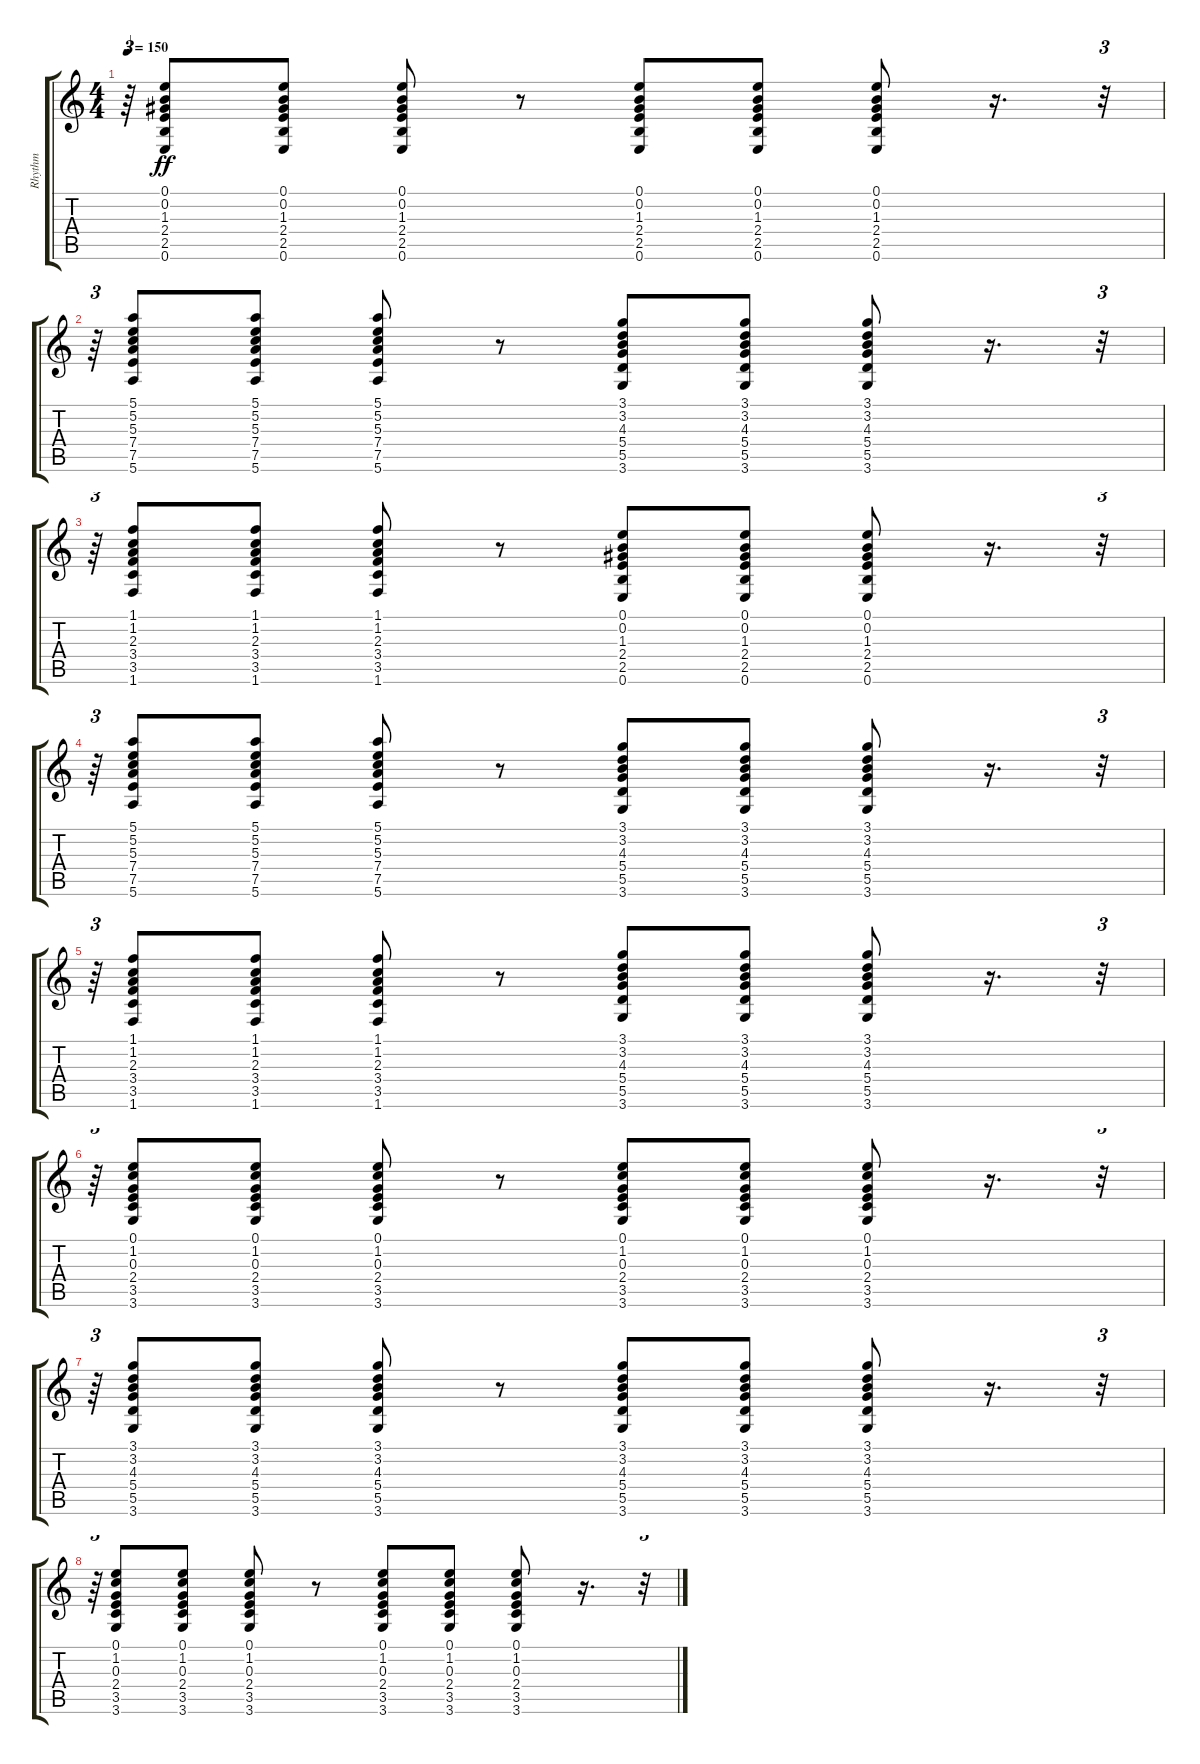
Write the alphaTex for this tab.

\track ("Rhythm" "Rhythm") {instrument electricguitarjazz}
\staff {score tabs}
\tuning (E4 B3 G3 D3 A2 E2) {hide}
\ts (4 4)
\tempo 150
\clef g2
\ks c
r.64{tu (3 2) dy f} (0.1 0.2 1.3 2.4 2.5 0.6).8{dy ff} (0.1 0.2 1.3 2.4 2.5 0.6).8 (0.1 0.2 1.3 2.4 2.5 0.6).8 r.8 (0.1 0.2 1.3 2.4 2.5 0.6).8 (0.1 0.2 1.3 2.4 2.5 0.6).8 (0.1 0.2 1.3 2.4 2.5 0.6).8 r.16{d} r.32{tu (3 2)} |
r.64{tu (3 2)} (5.1 5.2 5.3 7.4 7.5 5.6).8 (5.1 5.2 5.3 7.4 7.5 5.6).8 (5.1 5.2 5.3 7.4 7.5 5.6).8 r.8 (3.1 3.2 4.3 5.4 5.5 3.6).8 (3.1 3.2 4.3 5.4 5.5 3.6).8 (3.1 3.2 4.3 5.4 5.5 3.6).8 r.16{d} r.32{tu (3 2)} |
r.64{tu (3 2)} (1.1 1.2 2.3 3.4 3.5 1.6).8 (1.1 1.2 2.3 3.4 3.5 1.6).8 (1.1 1.2 2.3 3.4 3.5 1.6).8 r.8 (0.1 0.2 1.3 2.4 2.5 0.6).8 (0.1 0.2 1.3 2.4 2.5 0.6).8 (0.1 0.2 1.3 2.4 2.5 0.6).8 r.16{d} r.32{tu (3 2)} |
r.64{tu (3 2)} (5.1 5.2 5.3 7.4 7.5 5.6).8 (5.1 5.2 5.3 7.4 7.5 5.6).8 (5.1 5.2 5.3 7.4 7.5 5.6).8 r.8 (3.1 3.2 4.3 5.4 5.5 3.6).8 (3.1 3.2 4.3 5.4 5.5 3.6).8 (3.1 3.2 4.3 5.4 5.5 3.6).8 r.16{d} r.32{tu (3 2)} |
r.64{tu (3 2)} (1.1 1.2 2.3 3.4 3.5 1.6).8 (1.1 1.2 2.3 3.4 3.5 1.6).8 (1.1 1.2 2.3 3.4 3.5 1.6).8 r.8 (3.1 3.2 4.3 5.4 5.5 3.6).8 (3.1 3.2 4.3 5.4 5.5 3.6).8 (3.1 3.2 4.3 5.4 5.5 3.6).8 r.16{d} r.32{tu (3 2)} |
r.64{tu (3 2)} (0.1 1.2 0.3 2.4 3.5 3.6).8 (0.1 1.2 0.3 2.4 3.5 3.6).8 (0.1 1.2 0.3 2.4 3.5 3.6).8 r.8 (0.1 1.2 0.3 2.4 3.5 3.6).8 (0.1 1.2 0.3 2.4 3.5 3.6).8 (0.1 1.2 0.3 2.4 3.5 3.6).8 r.16{d} r.32{tu (3 2)} |
r.64{tu (3 2)} (3.1 3.2 4.3 5.4 5.5 3.6).8 (3.1 3.2 4.3 5.4 5.5 3.6).8 (3.1 3.2 4.3 5.4 5.5 3.6).8 r.8 (3.1 3.2 4.3 5.4 5.5 3.6).8 (3.1 3.2 4.3 5.4 5.5 3.6).8 (3.1 3.2 4.3 5.4 5.5 3.6).8 r.16{d} r.32{tu (3 2)} |
r.64{tu (3 2)} (0.1 1.2 0.3 2.4 3.5 3.6).8 (0.1 1.2 0.3 2.4 3.5 3.6).8 (0.1 1.2 0.3 2.4 3.5 3.6).8 r.8 (0.1 1.2 0.3 2.4 3.5 3.6).8 (0.1 1.2 0.3 2.4 3.5 3.6).8 (0.1 1.2 0.3 2.4 3.5 3.6).8 r.16{d} r.32{tu (3 2)}
